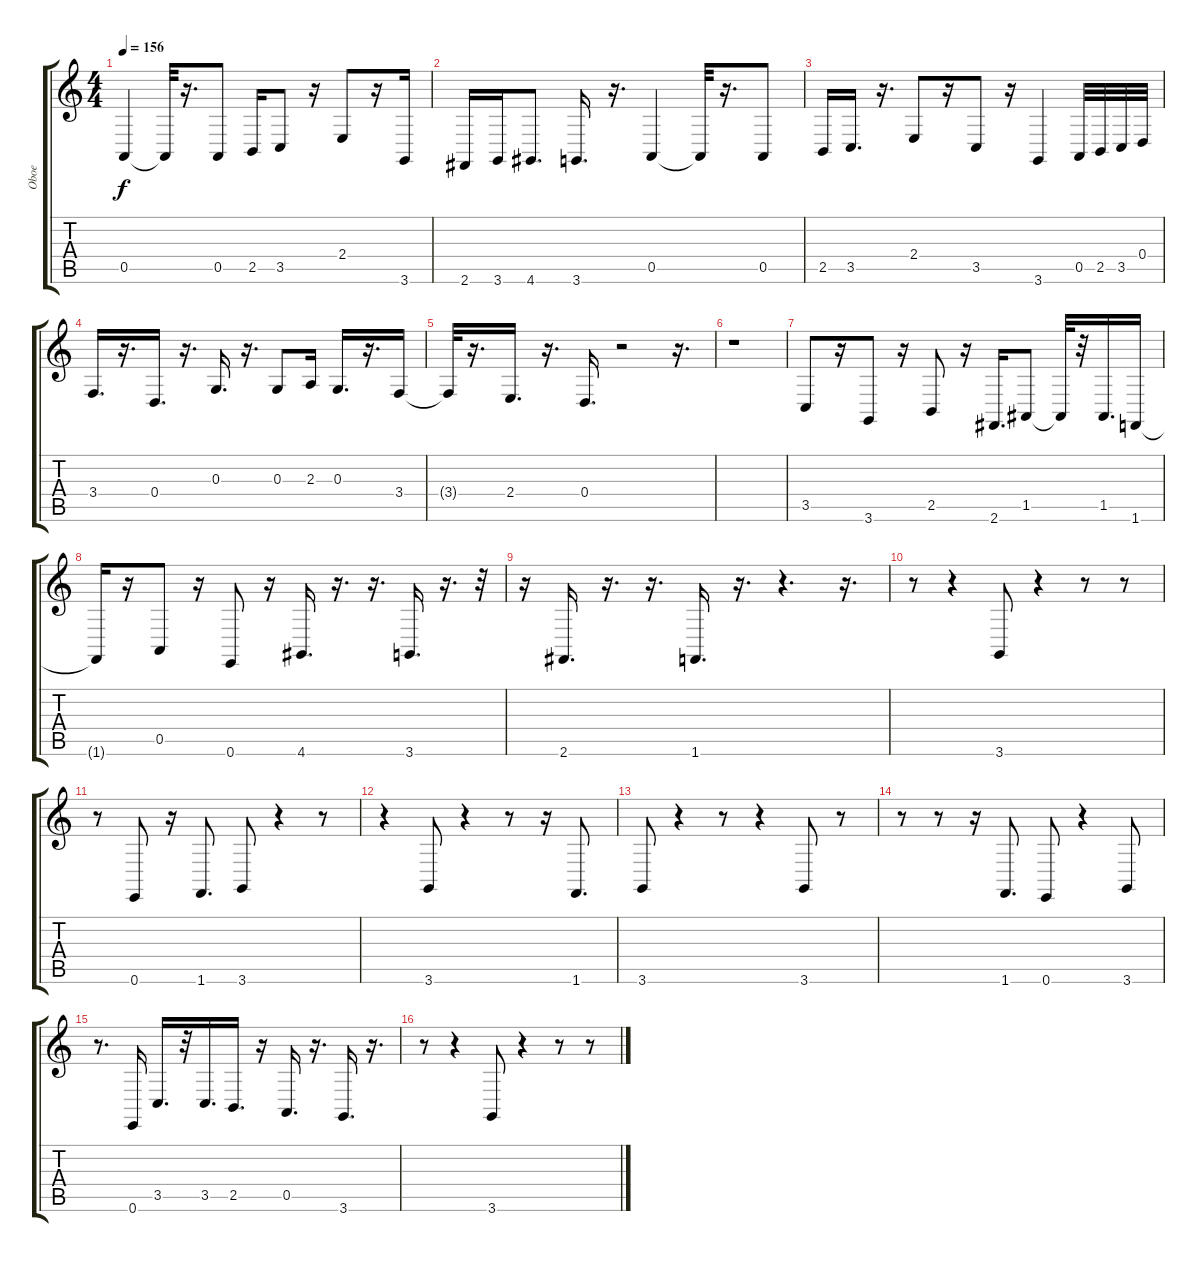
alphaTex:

\track ("Oboe" "Oboe") {instrument oboe}
\staff {score tabs}
\tuning (E4 B3 G3 D3 A2 E2) {hide}
\ts (4 4)
\tempo 156
\clef g2
\ks c
0.5.4{dy f} 0.5{t}.32 r.16{d} 0.5.8 2.5.16 3.5.8 r.16 2.4.8 r.16 3.6.16 |
2.6.16 3.6.16 4.6.8{d} 3.6.16{d} r.16{d} 0.5.4 0.5{t}.32 r.16{d} 0.5.8 |
2.5.16 3.5.16{d} r.16{d} 2.4.8 r.16 3.5.8 r.16 3.6.4 0.5.32 2.5.32 3.5.32 0.4.32 |
3.4.16{d} r.16{d} 0.4.16{d} r.16{d} 0.3.16{d} r.16{d} 0.3.8 2.3.16 0.3.16{d} r.16{d} 3.4.16 |
3.4{t}.32 r.16{d} 2.4.16{d} r.16{d} 0.4.16{d} r.2 r.16{d} |
r.1 |
3.5.8 r.16 3.6.8 r.16 2.5.8 r.16 2.6.16{d} 1.5.8 1.5{t}.32 r.32 1.5.16{d} 1.6.16 |
1.6{t}.16 r.16 0.5.8 r.16 0.6.8 r.16 4.6.16{d} r.16{d} r.16{d} 3.6.16{d} r.16{d} r.32 |
r.16 2.6.16{d} r.16{d} r.16{d} 1.6.16{d} r.16{d} r.4{d} r.16{d} |
r.8 r.4 3.6.8{volume 10} r.4 r.8 r.8 |
r.8 0.6.8 r.16 1.6.8{d} 3.6.8 r.4 r.8 |
r.4 3.6.8 r.4 r.8 r.16 1.6.8{d} |
3.6.8 r.4 r.8 r.4 3.6.8 r.8 |
r.8 r.8 r.16 1.6.8{d} 0.6.8 r.4 3.6.8 |
r.8{d} 0.6.16 3.5.16{d} r.32 3.5.16{d} 2.5.16{d} r.16 0.5.16{d} r.16{d} 3.6.16{d} r.16{d} |
r.8 r.4 3.6.8{volume 8} r.4 r.8 r.8
